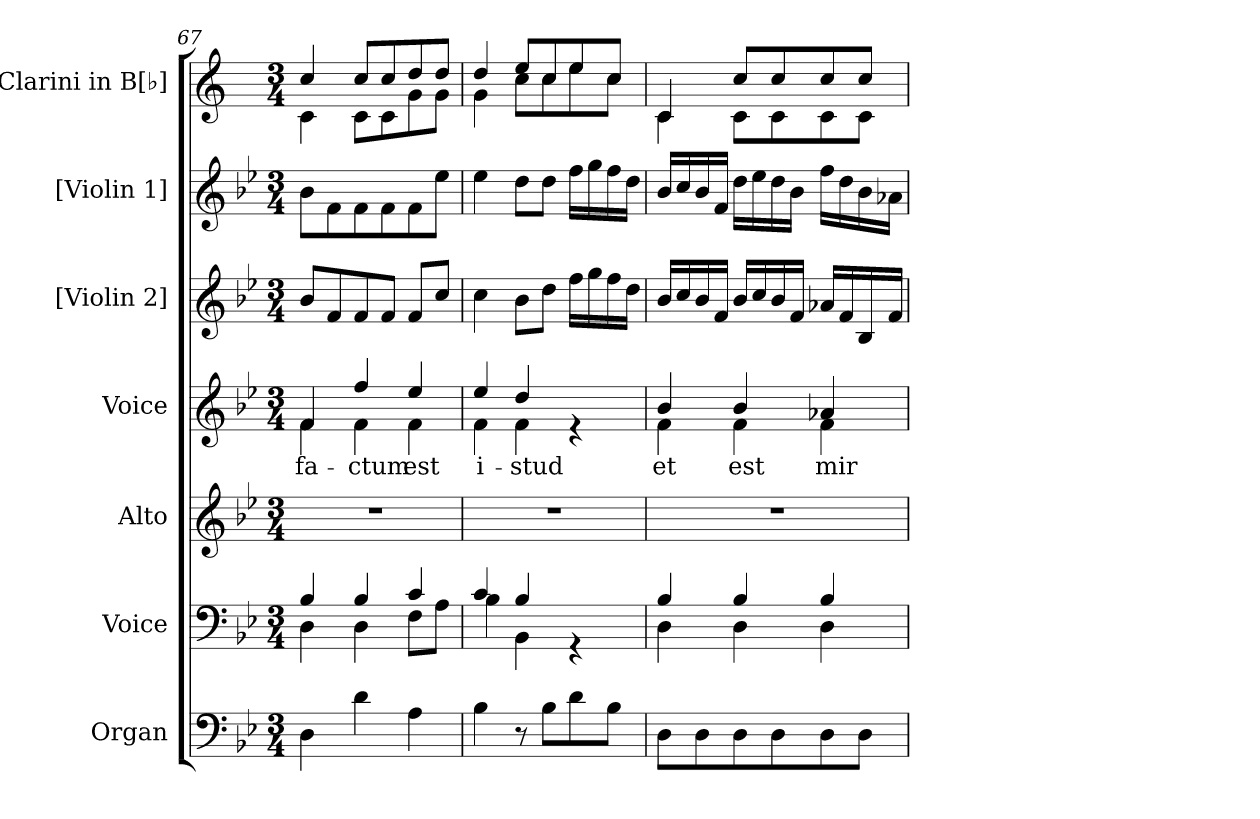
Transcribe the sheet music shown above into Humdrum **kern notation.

**kern	**kern	**kern	**kern	**text	**kern	**kern	**kern
*part7	*part6	*part5	*part4	*part4	*part3	*part2	*part1
*staff7	*staff6	*staff5	*staff4	*staff4	*staff3	*staff2	*staff1
*I"Organ	*I"Voice	*I"Alto	*I"Voice	*	*I"[Violin 2]	*I"[Violin 1]	*I"Clarini in B[♭]
*	*	*I'A	*	*	*I'Vln	*I'Vln	*
*clefF4	*clefF4	*clefG2	*clefG2	*	*clefG2	*clefG2	*clefG2
*	*	*	*	*	*	*	*ITrd1c2
*k[b-e-]	*k[b-e-]	*k[b-e-]	*k[b-e-]	*	*k[b-e-]	*k[b-e-]	*k[b-e-]
*M3/4	*M3/4	*M3/4	*M3/4	*	*M3/4	*M3/4	*M3/4
=67	=67	=67	=67	=67	=67	=67	=67
*	*^	*	*	*	*	*	*
!	!	!	!	!	!LO:LY:b	!	!	!
*	*	*	*	*^	*	*	*	*^
4D\	4B-/	4D\	2.r	4f/	4f\	fa-	8b-/L	8b-\L	4b-/	4B-\
.	.	.	.	.	.	.	8f/	8f\	.	.
!	!	!	!	!	!	!LO:LY:b	!	!	!	!
4d\	4B-/	4D\	.	4ff/	4f\	-ctum	8f/	8f\	8b-/L	8B-\L
.	.	.	.	.	.	.	8f/J	8f\	8b-/	8B-\
!	!	!	!	!	!	!LO:LY:b	!	!	!	!
4A\	4c/	8F\L	.	4ee-/	4f\	est	8f/L	8f\	8cc/	8f\
.	.	8A\J	.	.	.	.	8cc/J	8ee-\J	8cc/J	8f\J
=68	=68	=68	=68	=68	=68	=68	=68	=68	=68	=68
!	!	!	!	!	!	!LO:LY:b	!	!	!	!
4B-\	4c/	4B-\	2.r	4ee-/	4f\	i-	4cc\	4ee-\	4cc/	4f\
!	!	!	!	!	!	!LO:LY:b	!	!	!	!
8r	4B-/	4BB-\	.	4dd/	4f\	-stud	8b-\L	8dd\L	8dd/L	8b-\L
8B-\L	.	.	.	.	.	.	8dd\J	8dd\J	8b-/	8b-\
8d\	4rGG	4ryy	.	4re	4ryy	.	16ff\LL	16ff\LL	8dd/	8dd\
.	.	.	.	.	.	.	16gg\	16gg\	.	.
8B-\J	.	.	.	.	.	.	16ff\	16ff\	8b-/J	8b-\J
.	.	.	.	.	.	.	16dd\JJ	16dd\JJ	.	.
=69	=69	=69	=69	=69	=69	=69	=69	=69	=69	=69
!	!	!	!	!	!	!LO:LY:b	!	!	!	!
8D\L	4B-/	4D\	2.r	4b-/	4f\	et	16b-/LL	16b-/LL	4B-/	4B-\
.	.	.	.	.	.	.	16cc/	16cc/	.	.
8D\	.	.	.	.	.	.	16b-/	16b-/	.	.
.	.	.	.	.	.	.	16f/JJ	16f/JJ	.	.
!	!	!	!	!	!	!LO:LY:b	!	!	!	!
8D\	4B-/	4D\	.	4b-/	4f\	est	16b-/LL	16dd\LL	8b-/L	8B-\L
.	.	.	.	.	.	.	16cc/	16ee-\	.	.
8D\	.	.	.	.	.	.	16b-/	16dd\	8b-/	8B-\
.	.	.	.	.	.	.	16f/JJ	16b-\JJ	.	.
!	!	!	!	!	!	!LO:LY:b	!	!	!	!
8D\	4B-/	4D\	.	4a-X/	4f\	mir-	16a-X/LL	16ff\LL	8b-/	8B-\
.	.	.	.	.	.	.	16f/	16dd\	.	.
8D\J	.	.	.	.	.	.	16B-/	16b-\	8b-/J	8B-\J
.	.	.	.	.	.	.	16f/JJ	16a-X\JJ	.	.
*	*v	*v	*	*v	*v	*	*	*	*v	*v
=	=	=	=	=	=	=	=
*-	*-	*-	*-	*-	*-	*-	*-
